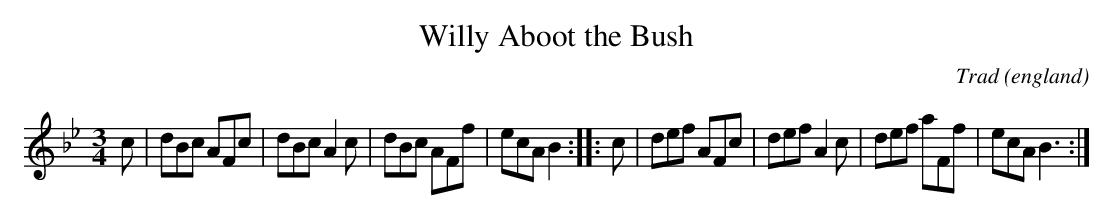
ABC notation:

X:1
T:Aboot the Bush, Willy
O:england
C:Trad
M:3/4
K:Bb
c|dBc AFc| dBc A2 c|dBc AFf | ecA B2:: c| def AFc| def  A2 c| def aFf| ecA B3:|
